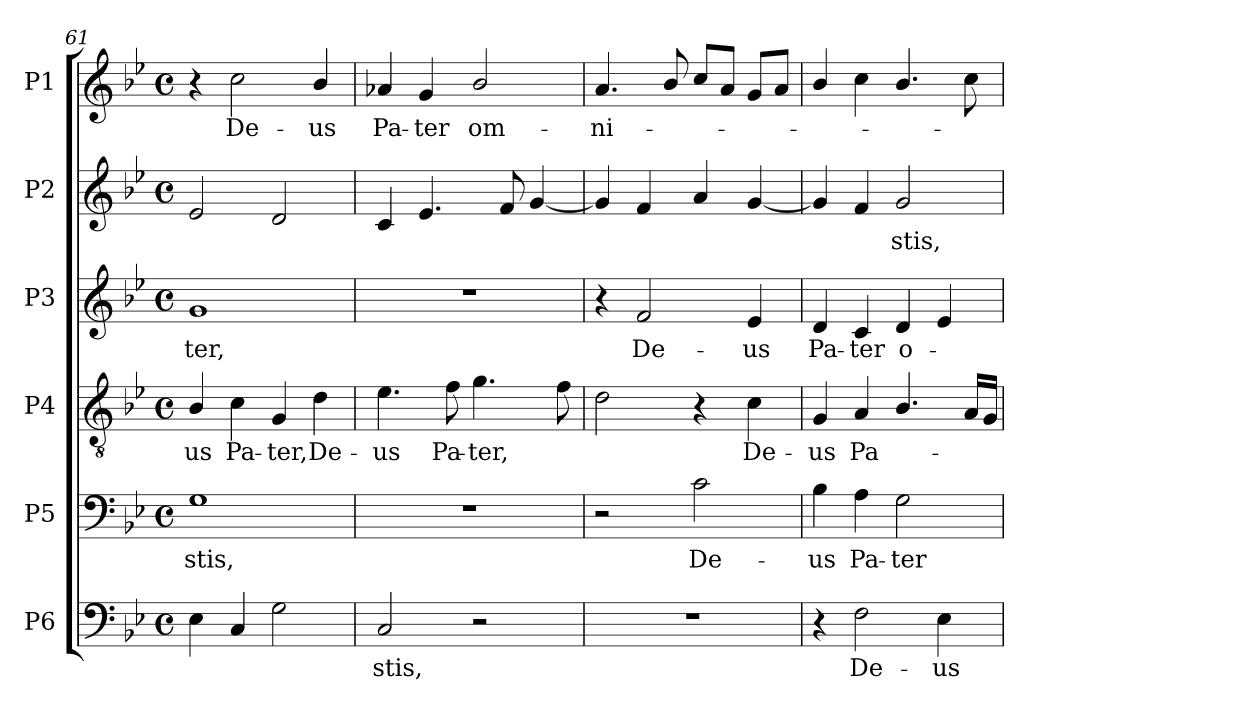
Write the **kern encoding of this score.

**kern	**text	**kern	**text	**kern	**text	**kern	**text	**kern	**text	**kern	**text
*part6	*part6	*part5	*part5	*part4	*part4	*part3	*part3	*part2	*part2	*part1	*part1
*staff6	*staff6	*staff5	*staff5	*staff4	*staff4	*staff3	*staff3	*staff2	*staff2	*staff1	*staff1
*I"P6	*	*I"P5	*	*I"P4	*	*I"P3	*	*I"P2	*	*I"P1	*
*clefF4	*	*clefF4	*	*clefGv2	*	*clefG2	*	*clefG2	*	*clefG2	*
*	*	*	*	*ITrd7c12	*	*	*	*	*	*	*
*k[b-e-]	*	*k[b-e-]	*	*k[b-e-]	*	*k[b-e-]	*	*k[b-e-]	*	*k[b-e-]	*
*B-:	*	*B-:	*	*B-:	*	*B-:	*	*B-:	*	*B-:	*
*M4/4	*	*M4/4	*	*M4/4	*	*M4/4	*	*M4/4	*	*M4/4	*
*met(c)	*	*met(c)	*	*met(c)	*	*met(c)	*	*met(c)	*	*met(c)	*
=61	=61	=61	=61	=61	=61	=61	=61	=61	=61	=61	=61
!	!	!	!LO:LY:b:color=#000000	!	!	!	!	!	!	!	!
!	!	!	!	!	!LO:LY:b:color=#000000	!	!	!	!	!	!
!	!	!	!	!	!	!	!LO:LY:b:color=#000000	!	!	!	!
4E-i\	.	1Gi	-stis,	4BB-i/	-us	1gi	-ter,	2e-i/	.	4r	.
!	!	!	!	!	!LO:LY:b:color=#000000	!	!	!	!	!	!
!	!	!	!	!	!	!	!	!	!	!	!LO:LY:b:color=#000000
4Ci/	.	.	.	4Ci\	Pa-	.	.	.	.	2cci\	De-
!	!	!	!	!	!LO:LY:b:color=#000000	!	!	!	!	!	!
2Gi\	.	.	.	4GGi/	-ter,	.	.	2di/	.	.	.
!	!	!	!	!	!LO:LY:b:color=#000000	!	!	!	!	!	!
!	!	!	!	!	!	!	!	!	!	!	!LO:LY:b:color=#000000
.	.	.	.	4Di\	De-	.	.	.	.	4b-i/	-us
=62	=62	=62	=62	=62	=62	=62	=62	=62	=62	=62	=62
!	!LO:LY:b:color=#000000	!	!	!	!	!	!	!	!	!	!
!	!	!	!	!	!LO:LY:b:color=#000000	!	!	!	!	!	!
!	!	!	!	!	!	!	!	!	!	!	!LO:LY:b:color=#000000
2Ci/	-stis,	1r	.	4.E-i\	-us	1r	.	4ci/	.	4a-Xi/	Pa-
!	!	!	!	!	!	!	!	!	!	!	!LO:LY:b:color=#000000
.	.	.	.	.	.	.	.	4.e-i/	.	4gi/	-ter
!	!	!	!	!	!LO:LY:b:color=#000000	!	!	!	!	!	!
.	.	.	.	8Fi\	Pa-	.	.	.	.	.	.
!	!	!	!	!	!LO:LY:b:color=#000000	!	!	!	!	!	!
!	!	!	!	!	!	!	!	!	!	!	!LO:LY:b:color=#000000
2r	.	.	.	4.Gi\	-ter,	.	.	.	.	2b-i/	om-
.	.	.	.	.	.	.	.	8fi/	.	.	.
.	.	.	.	.	.	.	.	[4gi/	.	.	.
.	.	.	.	8Fi\	.	.	.	.	.	.	.
=63	=63	=63	=63	=63	=63	=63	=63	=63	=63	=63	=63
!	!	!	!	!	!	!	!	!	!	!	!LO:LY:b:color=#000000
1r	.	2r	.	2Di\	.	4r	.	4gi/]	.	4.ai/	-ni-
!	!	!	!	!	!	!	!LO:LY:b:color=#000000	!	!	!	!
.	.	.	.	.	.	2fi/	De-	4fi/	.	.	.
.	.	.	.	.	.	.	.	.	.	8b-i/	.
!	!	!	!LO:LY:b:color=#000000	!	!	!	!	!	!	!	!
.	.	2ci\	De-	4r	.	.	.	4ai/	.	8cci/L	.
.	.	.	.	.	.	.	.	.	.	8ai/J	.
!	!	!	!	!	!LO:LY:b:color=#000000	!	!	!	!	!	!
!	!	!	!	!	!	!	!LO:LY:b:color=#000000	!	!	!	!
.	.	.	.	4Ci\	De-	4e-i/	-us	[4gi/	.	8gi/L	.
.	.	.	.	.	.	.	.	.	.	8ai/J	.
!!LO:PB:g=z
=64	=64	=64	=64	=64	=64	=64	=64	=64	=64	=64	=64
!	!	!	!LO:LY:b:color=#000000	!	!	!	!	!	!	!	!
!	!	!	!	!	!LO:LY:b:color=#000000	!	!	!	!	!	!
!	!	!	!	!	!	!	!LO:LY:b:color=#000000	!	!	!	!
4r	.	4B-i\	-us	4GGi/	-us	4di/	Pa-	4gi/]	.	4b-i/	.
!	!LO:LY:b:color=#000000	!	!	!	!	!	!	!	!	!	!
!	!	!	!LO:LY:b:color=#000000	!	!	!	!	!	!	!	!
!	!	!	!	!	!LO:LY:b:color=#000000	!	!	!	!	!	!
!	!	!	!	!	!	!	!LO:LY:b:color=#000000	!	!	!	!
2Fi\	De-	4Ai\	Pa-	4AAi/	Pa-	4ci/	-ter	4fi/	.	4cci\	.
!	!	!	!LO:LY:b:color=#000000	!	!	!	!	!	!	!	!
!	!	!	!	!	!	!	!LO:LY:b:color=#000000	!	!	!	!
!	!	!	!	!	!	!	!	!	!LO:LY:b:color=#000000	!	!
.	.	2Gi\	-ter	4.BB-i/	.	4di/	o-	2gi/	-stis,	4.b-i/	.
!	!LO:LY:b:color=#000000	!	!	!	!	!	!	!	!	!	!
4E-i\	-us	.	.	.	.	4e-i/	.	.	.	.	.
.	.	.	.	16AAi/LL	.	.	.	.	.	8cci\	.
.	.	.	.	16GGi/JJ	.	.	.	.	.	.	.
=	=	=	=	=	=	=	=	=	=	=	=
*-	*-	*-	*-	*-	*-	*-	*-	*-	*-	*-	*-
